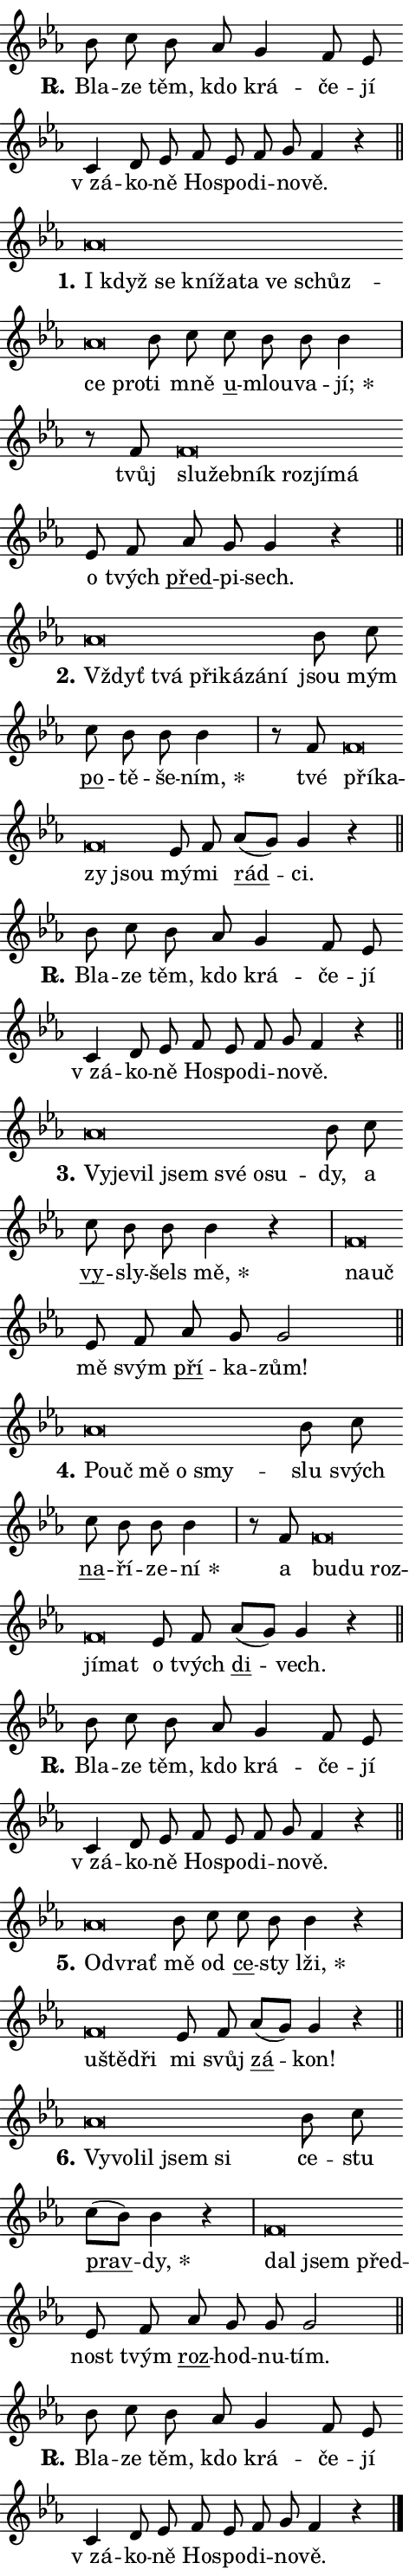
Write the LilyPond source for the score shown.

\version "2.24.0"
\header { tagline = "" }
\paper {
  indent = 0\cm
  top-margin = 0\cm
  right-margin = 0.13\cm % to fit lyric hyphens
  bottom-margin = 0\cm
  left-margin = 0\cm
  paper-width = 8\cm
  page-breaking = #ly:one-page-breaking
  system-system-spacing.basic-distance = #11
  score-system-spacing.basic-distance = #11
  ragged-last = ##f
}


%% Author: Thomas Morley
%% https://lists.gnu.org/archive/html/lilypond-user/2020-05/msg00002.html
#(define (line-position grob)
"Returns position of @var[grob} in current system:
   @code{'start}, if at first time-step
   @code{'end}, if at last time-step
   @code{'middle} otherwise
"
  (let* ((col (ly:item-get-column grob))
         (ln (ly:grob-object col 'left-neighbor))
         (rn (ly:grob-object col 'right-neighbor))
         (col-to-check-left (if (ly:grob? ln) ln col))
         (col-to-check-right (if (ly:grob? rn) rn col))
         (break-dir-left
           (and
             (ly:grob-property col-to-check-left 'non-musical #f)
             (ly:item-break-dir col-to-check-left)))
         (break-dir-right
           (and
             (ly:grob-property col-to-check-right 'non-musical #f)
             (ly:item-break-dir col-to-check-right))))
        (cond ((eqv? 1 break-dir-left) 'start)
              ((eqv? -1 break-dir-right) 'end)
              (else 'middle))))

#(define (tranparent-at-line-position vctor)
  (lambda (grob)
  "Relying on @code{line-position} select the relevant enry from @var{vctor}.
Used to determine transparency,"
    (case (line-position grob)
      ((end) (not (vector-ref vctor 0)))
      ((middle) (not (vector-ref vctor 1)))
      ((start) (not (vector-ref vctor 2))))))

noteHeadBreakVisibility =
#(define-music-function (break-visibility)(vector?)
"Makes @code{NoteHead}s transparent relying on @var{break-visibility}"
#{
  \override NoteHead.transparent =
    #(tranparent-at-line-position break-visibility)
#})

#(define delete-ledgers-for-transparent-note-heads
  (lambda (grob)
    "Reads whether a @code{NoteHead} is transparent.
If so this @code{NoteHead} is removed from @code{'note-heads} from
@var{grob}, which is supposed to be @code{LedgerLineSpanner}.
As a result ledgers are not printed for this @code{NoteHead}"
    (let* ((nhds-array (ly:grob-object grob 'note-heads))
           (nhds-list
             (if (ly:grob-array? nhds-array)
                 (ly:grob-array->list nhds-array)
                 '()))
           ;; Relies on the transparent-property being done before
           ;; Staff.LedgerLineSpanner.after-line-breaking is executed.
           ;; This is fragile ...
           (to-keep
             (remove
               (lambda (nhd)
                 (ly:grob-property nhd 'transparent #f))
               nhds-list)))
      ;; TODO find a better method to iterate over grob-arrays, similiar
      ;; to filter/remove etc for lists
      ;; For now rebuilt from scratch
      (set! (ly:grob-object grob 'note-heads)  '())
      (for-each
        (lambda (nhd)
          (ly:pointer-group-interface::add-grob grob 'note-heads nhd))
        to-keep))))

squashNotes = {
  \override NoteHead.X-extent = #'(-0.2 . 0.2)
  \override NoteHead.Y-extent = #'(-0.75 . 0)
  \override NoteHead.stencil =
    #(lambda (grob)
       (let ((pos (ly:grob-property grob 'staff-position)))
         (begin
           (if (< pos -7) (display "ERROR: Lower brevis then expected\n") (display ""))
           (if (<= pos -6) ly:text-interface::print ly:note-head::print))))
}
unSquashNotes = {
  \revert NoteHead.X-extent
  \revert NoteHead.Y-extent
  \revert NoteHead.stencil
}

hideNotes = \noteHeadBreakVisibility #begin-of-line-visible
unHideNotes = \noteHeadBreakVisibility #all-visible

% work-around for resetting accidentals
% https://lilypond.org/doc/v2.23/Documentation/notation/displaying-rhythms#unmetered-music
cadenzaMeasure = {
  \cadenzaOff
  \partial 1024 s1024
  \cadenzaOn
}

#(define-markup-command (accent layout props text) (markup?)
  "Underline accented syllable"
  (interpret-markup layout props
    #{\markup \override #'(offset . 4.3) \underline { #text }#}))

responsum = \markup \concat {
  "R" \hspace #-1.05 \path #0.1 #'((moveto 0 0.07) (lineto 0.9 0.8)) \hspace #0.05 "."
}

spaceSize = #0.6828661417322834 % exact space size for TeX Gyre Schola

\layout {
  \context {
    \Staff
    \remove "Time_signature_engraver"
    \override LedgerLineSpanner.after-line-breaking = #delete-ledgers-for-transparent-note-heads
  }
  \context {
    \Lyrics {
      \override LyricSpace.minimum-distance = \spaceSize
      \override LyricText.font-name = #"TeX Gyre Schola"
      \override LyricText.font-size = 1
      \override StanzaNumber.font-name = #"TeX Gyre Schola Bold"
      \override StanzaNumber.font-size = 1
    }
  }
  \context {
    \Score 
    \override NoteHead.text =
      #(lambda (grob) 
        (let ((pos (ly:grob-property grob 'staff-position)))
          #{\markup {
            \combine
              \halign #-0.55 \raise #(if (= pos -6) 0 0.5) \override #'(thickness . 2) \draw-line #'(3.2 . 0)
              \musicglyph "noteheads.sM1"
          }#}))
  }
}

% magnetic-lyrics.ily
%
%   written by
%     Jean Abou Samra <jean@abou-samra.fr>
%     Werner Lemberg <wl@gnu.org>
%
%   adapted by
%     Jiri Hon <jiri.hon@gmail.com>
%
% Version 2022-Apr-15

% https://www.mail-archive.com/lilypond-user@gnu.org/msg149350.html

#(define (Left_hyphen_pointer_engraver context)
   "Collect syllable-hyphen-syllable occurrences in lyrics and store
them in properties.  This engraver only looks to the left.  For
example, if the lyrics input is @code{foo -- bar}, it does the
following.

@itemize @bullet
@item
Set the @code{text} property of the @code{LyricHyphen} grob between
@q{foo} and @q{bar} to @code{foo}.

@item
Set the @code{left-hyphen} property of the @code{LyricText} grob with
text @q{foo} to the @code{LyricHyphen} grob between @q{foo} and
@q{bar}.
@end itemize

Use this auxiliary engraver in combination with the
@code{lyric-@/text::@/apply-@/magnetic-@/offset!} hook."
   (let ((hyphen #f)
         (text #f))
     (make-engraver
      (acknowledgers
       ((lyric-syllable-interface engraver grob source-engraver)
        (set! text grob)))
      (end-acknowledgers
       ((lyric-hyphen-interface engraver grob source-engraver)
        ;(when (not (grob::has-interface grob 'lyric-space-interface))
          (set! hyphen grob)));)
      ((stop-translation-timestep engraver)
       (when (and text hyphen)
         (ly:grob-set-object! text 'left-hyphen hyphen))
       (set! text #f)
       (set! hyphen #f)))))

#(define (lyric-text::apply-magnetic-offset! grob)
   "If the space between two syllables is less than the value in
property @code{LyricText@/.details@/.squash-threshold}, move the right
syllable to the left so that it gets concatenated with the left
syllable.

Use this function as a hook for
@code{LyricText@/.after-@/line-@/breaking} if the
@code{Left_@/hyphen_@/pointer_@/engraver} is active."
   (let ((hyphen (ly:grob-object grob 'left-hyphen #f)))
     (when hyphen
       (let ((left-text (ly:spanner-bound hyphen LEFT)))
         (when (grob::has-interface left-text 'lyric-syllable-interface)
           (let* ((common (ly:grob-common-refpoint grob left-text X))
                  (this-x-ext (ly:grob-extent grob common X))
                  (left-x-ext
                   (begin
                     ;; Trigger magnetism for left-text.
                     (ly:grob-property left-text 'after-line-breaking)
                     (ly:grob-extent left-text common X)))
                  ;; `delta` is the gap width between two syllables.
                  (delta (- (interval-start this-x-ext)
                            (interval-end left-x-ext)))
                  (details (ly:grob-property grob 'details))
                  (threshold (assoc-get 'squash-threshold details 0.2)))
             (when (< delta threshold)
               (let* (;; We have to manipulate the input text so that
                      ;; ligatures crossing syllable boundaries are not
                      ;; disabled.  For languages based on the Latin
                      ;; script this is essentially a beautification.
                      ;; However, for non-Western scripts it can be a
                      ;; necessity.
                      (lt (ly:grob-property left-text 'text))
                      (rt (ly:grob-property grob 'text))
                      (is-space (grob::has-interface hyphen 'lyric-space-interface))
                      (space (if is-space " " ""))
                      (extra-delta (if is-space spaceSize 0))
                      ;; Append new syllable.
                      (ltrt-space (if (and (string? lt) (string? rt))
                                (string-append lt space rt)
                                (make-concat-markup (list lt space rt))))
                      ;; Right-align `ltrt` to the right side.
                      (ltrt-space-markup (grob-interpret-markup
                               grob
                               (make-translate-markup
                                (cons (interval-length this-x-ext) 0)
                                (make-right-align-markup ltrt-space)))))
                 (begin
                   ;; Don't print `left-text`.
                   (ly:grob-set-property! left-text 'stencil #f)
                   ;; Set text and stencil (which holds all collected
                   ;; syllables so far) and shift it to the left.
                   (ly:grob-set-property! grob 'text ltrt-space)
                   (ly:grob-set-property! grob 'stencil ltrt-space-markup)
                   (ly:grob-translate-axis! grob (- (- delta extra-delta)) X))))))))))


#(define (lyric-hyphen::displace-bounds-first grob)
   ;; Make very sure this callback isn't triggered too early.
   (let ((left (ly:spanner-bound grob LEFT))
         (right (ly:spanner-bound grob RIGHT)))
     (ly:grob-property left 'after-line-breaking)
     (ly:grob-property right 'after-line-breaking)
     (ly:lyric-hyphen::print grob)))

squashThreshold = #0.4

\layout {
  \context {
    \Lyrics
    \consists #Left_hyphen_pointer_engraver
    \override LyricText.after-line-breaking =
      #lyric-text::apply-magnetic-offset!
    \override LyricHyphen.stencil = #lyric-hyphen::displace-bounds-first
    \override LyricText.details.squash-threshold = \squashThreshold
    \override LyricHyphen.minimum-distance = 0
    \override LyricHyphen.minimum-length = \squashThreshold
  }
}

squashText = \override LyricText.details.squash-threshold = 9999
unSquashText = \override LyricText.details.squash-threshold = \squashThreshold

leftText = \override LyricText.self-alignment-X = #LEFT
unLeftText = \revert LyricText.self-alignment-X

starOffset = #(lambda (grob) 
                (let ((x_offset (ly:self-alignment-interface::aligned-on-x-parent grob)))
                  (if (= x_offset 0) 0 (+ x_offset 1.2))))

star = #(define-music-function (syllable)(string?)
"Append star separator at the end of a syllable"
#{
  \once \override LyricText.X-offset = #starOffset
  \lyricmode { \markup {
    #syllable
    \override #'((font-name . "TeX Gyre Schola Bold")) \hspace #0.2 \lower #0.65 \larger "*"
  } }
#})

starAccent = #(define-music-function (syllable)(string?)
"Append star separator at the end of a syllable and make accent"
#{
  \once \override LyricText.X-offset = #starOffset
  \lyricmode { \markup {
    \accent #syllable
    \override #'((font-name . "TeX Gyre Schola Bold")) \hspace #0.2 \lower #0.65 \larger "*"
  } }
#})

breath = #(define-music-function (syllable)(string?)
"Append breathing indicator at the end of a syllable"
#{
  \lyricmode { \markup { #syllable "+" } }
#})

optionalBreath = #(define-music-function (syllable)(string?)
"Append optional breathing indicator at the end of a syllable"
#{
  \lyricmode { \markup { #syllable "(+)" } }
#})


\score {
    <<
        \new Voice = "melody" { \cadenzaOn \key es \major \relative { bes'8 c bes as g4 f8 es \bar "" c4 d8 es \bar "" f es f g f4 r \cadenzaMeasure \bar "||" \break } }
        \new Lyrics \lyricsto "melody" { \lyricmode { \set stanza = \responsum
Bla -- ze těm, kdo krá -- če -- jí "v zá" -- ko -- ně Ho -- spo -- di -- no -- vě. } }
    >>
    \layout {}
}

\score {
    <<
        \new Voice = "melody" { \cadenzaOn \key es \major \relative { \squashNotes as'\breve*1/16 \hideNotes \breve*1/16 \bar "" \breve*1/16 \bar "" \breve*1/16 \bar "" \breve*1/16 \bar "" \breve*1/16 \bar "" \breve*1/16 \bar "" \breve*1/16 \bar "" \breve*1/16 \breve*1/16 \bar "" \unHideNotes \unSquashNotes bes8 c \bar "" c bes bes bes4 \cadenzaMeasure \bar "|" r8 f8 \squashNotes f\breve*1/16 \hideNotes \breve*1/16 \bar "" \breve*1/16 \bar "" \breve*1/16 \bar "" \breve*1/16 \breve*1/16 \bar "" \unHideNotes \unSquashNotes es8 f \bar "" as g g4 r \cadenzaMeasure \bar "||" \break } }
        \new Lyrics \lyricsto "melody" { \lyricmode { \set stanza = "1."
\leftText I \squashText když se kní -- ža -- ta ve schůz -- ce pro -- \unLeftText \unSquashText ti mně \markup \accent u -- mlou -- va -- \star jí; tvůj \leftText slu -- \squashText žeb -- ník roz -- jí -- má \unLeftText \unSquashText o tvých \markup \accent před -- pi -- sech. } }
    >>
    \layout {}
}

\score {
    <<
        \new Voice = "melody" { \cadenzaOn \key es \major \relative { \squashNotes as'\breve*1/16 \hideNotes \breve*1/16 \bar "" \breve*1/16 \bar "" \breve*1/16 \bar "" \breve*1/16 \breve*1/16 \bar "" \unHideNotes \unSquashNotes bes8 c \bar "" c bes bes bes4 \cadenzaMeasure \bar "|" r8 f8 \squashNotes f\breve*1/16 \hideNotes \breve*1/16 \bar "" \breve*1/16 \breve*1/16 \bar "" \unHideNotes \unSquashNotes es8 f \bar "" as[( g)] g4 r \cadenzaMeasure \bar "||" \break } }
        \new Lyrics \lyricsto "melody" { \lyricmode { \set stanza = "2."
\leftText Vždyť \squashText tvá při -- ká -- zá -- ní \unLeftText \unSquashText jsou mým \markup \accent po -- tě -- še -- \star ním, tvé \leftText pří -- \squashText ka -- zy jsou \unLeftText \unSquashText mý -- mi \markup \accent rád -- ci. } }
    >>
    \layout {}
}

\score {
    <<
        \new Voice = "melody" { \cadenzaOn \key es \major \relative { bes'8 c bes as g4 f8 es \bar "" c4 d8 es \bar "" f es f g f4 r \cadenzaMeasure \bar "||" \break } }
        \new Lyrics \lyricsto "melody" { \lyricmode { \set stanza = \responsum
Bla -- ze těm, kdo krá -- če -- jí "v zá" -- ko -- ně Ho -- spo -- di -- no -- vě. } }
    >>
    \layout {}
}

\score {
    <<
        \new Voice = "melody" { \cadenzaOn \key es \major \relative { \squashNotes as'\breve*1/16 \hideNotes \breve*1/16 \bar "" \breve*1/16 \bar "" \breve*1/16 \bar "" \breve*1/16 \bar "" \breve*1/16 \breve*1/16 \bar "" \unHideNotes \unSquashNotes bes8 c \bar "" c bes bes bes4 r \cadenzaMeasure \bar "|" \squashNotes f\breve*1/16 \hideNotes \breve*1/16 \bar "" \unHideNotes \unSquashNotes es8 f \bar "" as g g2 \cadenzaMeasure \bar "||" \break } }
        \new Lyrics \lyricsto "melody" { \lyricmode { \set stanza = "3."
\leftText Vy -- \squashText je -- vil jsem své o -- su -- \unLeftText \unSquashText dy, a \markup \accent vy -- sly -- šels \star mě, \leftText na -- \squashText uč \unLeftText \unSquashText mě svým \markup \accent pří -- ka -- zům! } }
    >>
    \layout {}
}

\score {
    <<
        \new Voice = "melody" { \cadenzaOn \key es \major \relative { \squashNotes as'\breve*1/16 \hideNotes \breve*1/16 \bar "" \breve*1/16 \bar "" \breve*1/16 \breve*1/16 \bar "" \unHideNotes \unSquashNotes bes8 c \bar "" c bes bes bes4 \cadenzaMeasure \bar "|" r8 f8 \squashNotes f\breve*1/16 \hideNotes \breve*1/16 \bar "" \breve*1/16 \bar "" \breve*1/16 \breve*1/16 \bar "" \unHideNotes \unSquashNotes es8 f \bar "" as[( g)] g4 r \cadenzaMeasure \bar "||" \break } }
        \new Lyrics \lyricsto "melody" { \lyricmode { \set stanza = "4."
\leftText Po -- \squashText uč mě o smy -- \unLeftText \unSquashText slu svých \markup \accent na -- ří -- ze -- \star ní a \leftText bu -- \squashText du roz -- jí -- mat \unLeftText \unSquashText o tvých \markup \accent di -- vech. } }
    >>
    \layout {}
}

\score {
    <<
        \new Voice = "melody" { \cadenzaOn \key es \major \relative { bes'8 c bes as g4 f8 es \bar "" c4 d8 es \bar "" f es f g f4 r \cadenzaMeasure \bar "||" \break } }
        \new Lyrics \lyricsto "melody" { \lyricmode { \set stanza = \responsum
Bla -- ze těm, kdo krá -- če -- jí "v zá" -- ko -- ně Ho -- spo -- di -- no -- vě. } }
    >>
    \layout {}
}

\score {
    <<
        \new Voice = "melody" { \cadenzaOn \key es \major \relative { \squashNotes as'\breve*1/16 \hideNotes \breve*1/16 \bar "" \unHideNotes \unSquashNotes bes8 c \bar "" c bes bes4 r \cadenzaMeasure \bar "|" \squashNotes f\breve*1/16 \hideNotes \breve*1/16 \breve*1/16 \bar "" \unHideNotes \unSquashNotes es8 f \bar "" as[( g)] g4 r \cadenzaMeasure \bar "||" \break } }
        \new Lyrics \lyricsto "melody" { \lyricmode { \set stanza = "5."
\leftText Od -- \squashText vrať \unLeftText \unSquashText mě od \markup \accent ce -- sty \star lži, \leftText u -- \squashText ště -- dři \unLeftText \unSquashText mi svůj \markup \accent zá -- kon! } }
    >>
    \layout {}
}

\score {
    <<
        \new Voice = "melody" { \cadenzaOn \key es \major \relative { \squashNotes as'\breve*1/16 \hideNotes \breve*1/16 \bar "" \breve*1/16 \bar "" \breve*1/16 \breve*1/16 \bar "" \unHideNotes \unSquashNotes bes8 c \bar "" c[( bes)] bes4 r \cadenzaMeasure \bar "|" \squashNotes f\breve*1/16 \hideNotes \breve*1/16 \breve*1/16 \bar "" \unHideNotes \unSquashNotes es8 f \bar "" as g g g2 \cadenzaMeasure \bar "||" \break } }
        \new Lyrics \lyricsto "melody" { \lyricmode { \set stanza = "6."
\leftText Vy -- \squashText vo -- lil jsem si \unLeftText \unSquashText ce -- stu \markup \accent prav -- \star dy, \leftText dal \squashText jsem před -- \unLeftText \unSquashText nost tvým \markup \accent roz -- hod -- nu -- tím. } }
    >>
    \layout {}
}

\score {
    <<
        \new Voice = "melody" { \cadenzaOn \key es \major \relative { bes'8 c bes as g4 f8 es \bar "" c4 d8 es \bar "" f es f g f4 r \cadenzaMeasure \bar "||" \break } \bar "|." }
        \new Lyrics \lyricsto "melody" { \lyricmode { \set stanza = \responsum
Bla -- ze těm, kdo krá -- če -- jí "v zá" -- ko -- ně Ho -- spo -- di -- no -- vě. } }
    >>
    \layout {}
}
